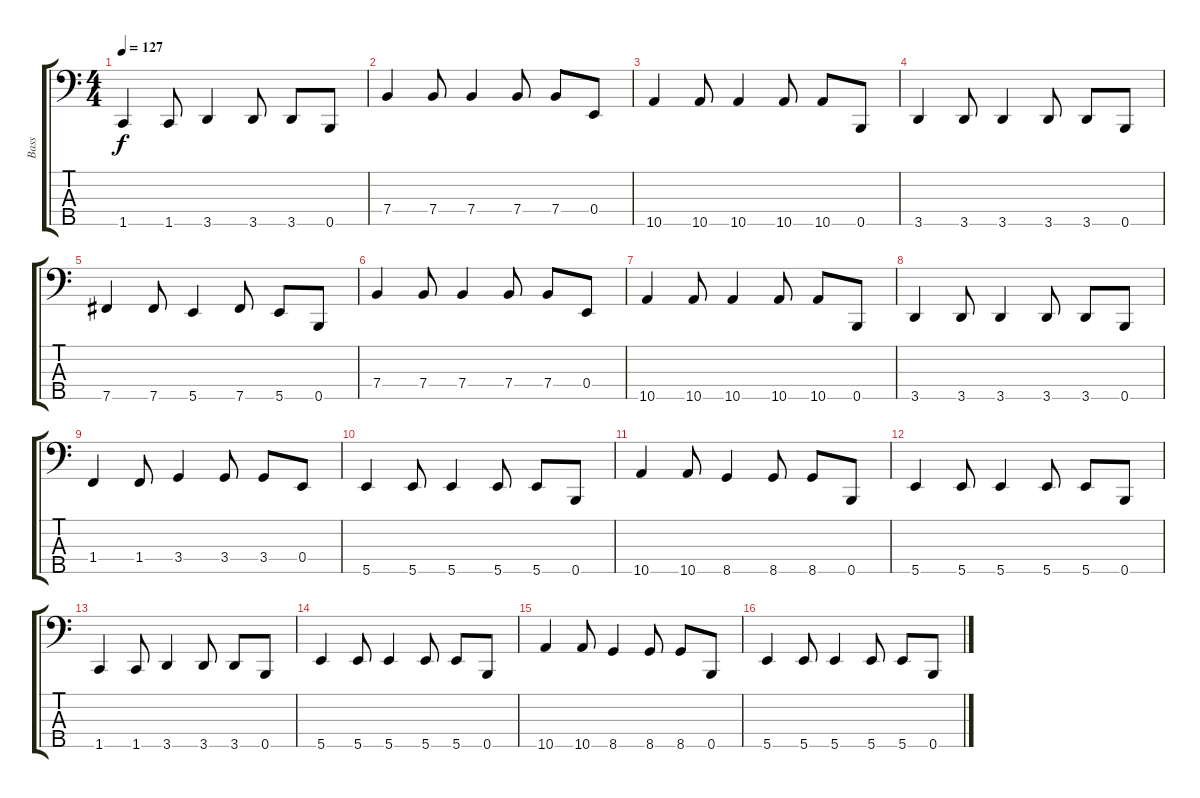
\track ("Bass" "Bass") {instrument electricbasspick}
\staff {score tabs}
\tuning (G2 D2 A1 E1 B0) {hide}
\ts (4 4)
\tempo 127
\clef f4
\ks c
1.5.4{dy f} 1.5.8 3.5.4 3.5.8 3.5.8 0.5.8 |
7.4.4 7.4.8 7.4.4 7.4.8 7.4.8 0.4.8 |
10.5.4 10.5.8 10.5.4 10.5.8 10.5.8 0.5.8 |
3.5.4 3.5.8 3.5.4 3.5.8 3.5.8 0.5.8 |
7.5.4 7.5.8 5.5.4 7.5.8 5.5.8 0.5.8 |
7.4.4 7.4.8 7.4.4 7.4.8 7.4.8 0.4.8 |
10.5.4 10.5.8 10.5.4 10.5.8 10.5.8 0.5.8 |
3.5.4 3.5.8 3.5.4 3.5.8 3.5.8 0.5.8 |
1.4.4 1.4.8 3.4.4 3.4.8 3.4.8 0.4.8 |
5.5.4 5.5.8 5.5.4 5.5.8 5.5.8 0.5.8 |
10.5.4 10.5.8 8.5.4 8.5.8 8.5.8 0.5.8 |
5.5.4 5.5.8 5.5.4 5.5.8 5.5.8 0.5.8 |
1.5.4 1.5.8 3.5.4 3.5.8 3.5.8 0.5.8 |
5.5.4 5.5.8 5.5.4 5.5.8 5.5.8 0.5.8 |
10.5.4 10.5.8 8.5.4 8.5.8 8.5.8 0.5.8 |
5.5.4 5.5.8 5.5.4 5.5.8 5.5.8 0.5.8
